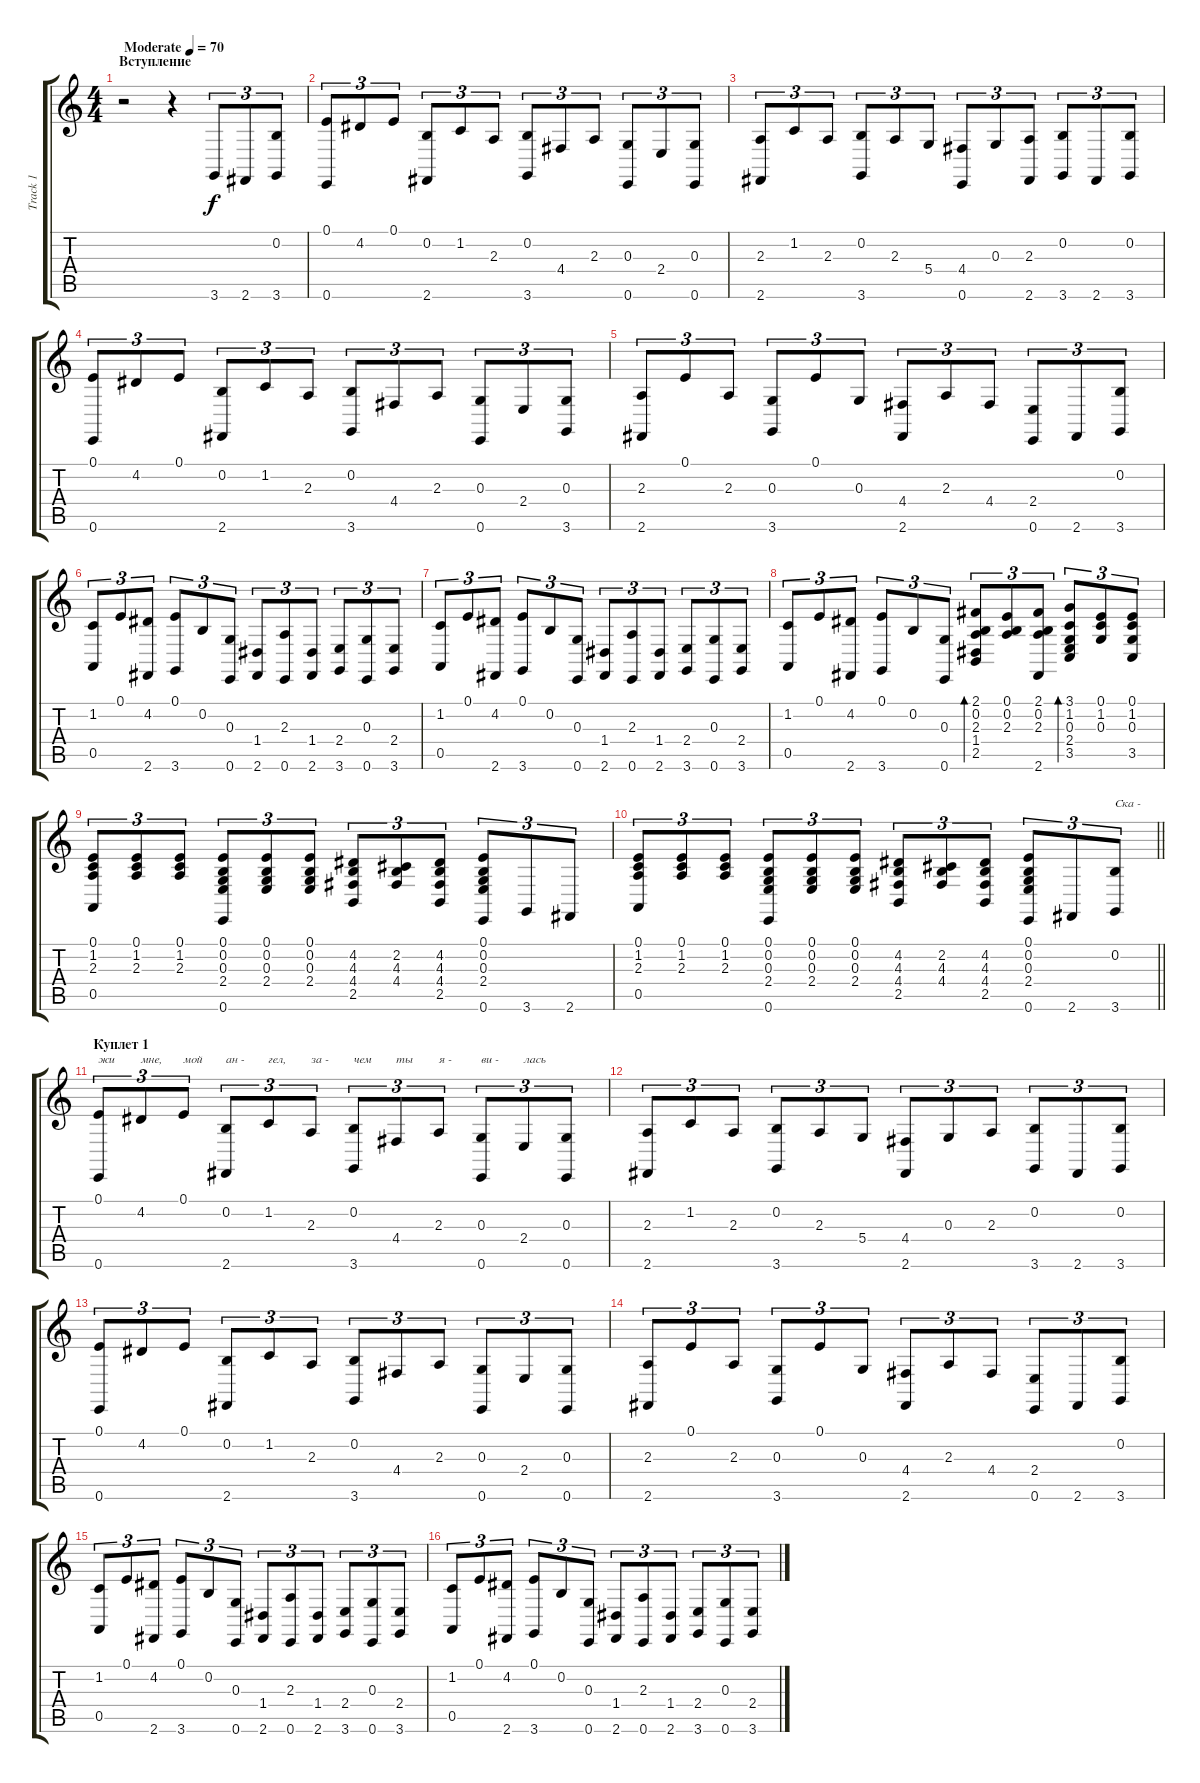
\track ("Track 1" "Track 1") {instrument acousticgrandpiano}
\staff {score tabs}
\tuning (E4 B3 G3 D3 A2 E2) {hide}
\ts (4 4)
\section ("" "Вступление")
\tempo (70 "Moderate")
\clef g2
\ks c
r.2{dy f instrument acousticgrandpiano} r.4 3.6.8{tu (3 2)} 2.6.8{tu (3 2)} (0.2 3.6).8{tu (3 2)} |
(0.1 0.6).8{tu (3 2)} 4.2.8{tu (3 2)} 0.1.8{tu (3 2)} (0.2 2.6).8{tu (3 2)} 1.2.8{tu (3 2)} 2.3.8{tu (3 2)} (0.2 3.6).8{tu (3 2)} 4.4.8{tu (3 2)} 2.3.8{tu (3 2)} (0.3 0.6).8{tu (3 2)} 2.4.8{tu (3 2)} (0.3 0.6).8{tu (3 2)} |
(2.3 2.6).8{tu (3 2)} 1.2.8{tu (3 2)} 2.3.8{tu (3 2)} (0.2 3.6).8{tu (3 2)} 2.3.8{tu (3 2)} 5.4.8{tu (3 2)} (4.4 0.6).8{tu (3 2)} 0.3.8{tu (3 2)} (2.3 2.6).8{tu (3 2)} (0.2 3.6).8{tu (3 2)} 2.6.8{tu (3 2)} (0.2 3.6).8{tu (3 2)} |
(0.1 0.6).8{tu (3 2)} 4.2.8{tu (3 2)} 0.1.8{tu (3 2)} (0.2 2.6).8{tu (3 2)} 1.2.8{tu (3 2)} 2.3.8{tu (3 2)} (0.2 3.6).8{tu (3 2)} 4.4.8{tu (3 2)} 2.3.8{tu (3 2)} (0.3 0.6).8{tu (3 2)} 2.4.8{tu (3 2)} (0.3 3.6).8{tu (3 2)} |
(2.3 2.6).8{tu (3 2)} 0.1.8{tu (3 2)} 2.3.8{tu (3 2)} (0.3 3.6).8{tu (3 2)} 0.1.8{tu (3 2)} 0.3.8{tu (3 2)} (4.4 2.6).8{tu (3 2)} 2.3.8{tu (3 2)} 4.4.8{tu (3 2)} (2.4 0.6).8{tu (3 2)} 2.6.8{tu (3 2)} (0.2 3.6).8{tu (3 2)} |
(1.2 0.5).8{tu (3 2)} 0.1.8{tu (3 2)} (4.2 2.6).8{tu (3 2)} (0.1 3.6).8{tu (3 2)} 0.2.8{tu (3 2)} (0.3 0.6).8{tu (3 2)} (1.4 2.6).8{tu (3 2)} (2.3 0.6).8{tu (3 2)} (1.4 2.6).8{tu (3 2)} (2.4 3.6).8{tu (3 2)} (0.3 0.6).8{tu (3 2)} (2.4 3.6).8{tu (3 2)} |
(1.2 0.5).8{tu (3 2)} 0.1.8{tu (3 2)} (4.2 2.6).8{tu (3 2)} (0.1 3.6).8{tu (3 2)} 0.2.8{tu (3 2)} (0.3 0.6).8{tu (3 2)} (1.4 2.6).8{tu (3 2)} (2.3 0.6).8{tu (3 2)} (1.4 2.6).8{tu (3 2)} (2.4 3.6).8{tu (3 2)} (0.3 0.6).8{tu (3 2)} (2.4 3.6).8{tu (3 2)} |
(1.2 0.5).8{tu (3 2)} 0.1.8{tu (3 2)} (4.2 2.6).8{tu (3 2)} (0.1 3.6).8{tu (3 2)} 0.2.8{tu (3 2)} (0.3 0.6).8{tu (3 2)} (2.1 0.2 2.3 1.4 2.5).8{tu (3 2) bd 480} (0.1 0.2 2.3).8{tu (3 2)} (2.1 0.2 2.3 2.6).8{tu (3 2)} (3.1 1.2 0.3 2.4 3.5).8{tu (3 2) bd 240} (0.1 1.2 0.3).8{tu (3 2)} (0.1 1.2 0.3 3.5).8{tu (3 2)} |
(0.1 1.2 2.3 0.5).8{tu (3 2)} (0.1 1.2 2.3).8{tu (3 2)} (0.1 1.2 2.3).8{tu (3 2)} (0.1 0.2 0.3 2.4 0.6).8{tu (3 2)} (0.1 0.2 0.3 2.4).8{tu (3 2)} (0.1 0.2 0.3 2.4).8{tu (3 2)} (4.2 4.3 4.4 2.5).8{tu (3 2)} (2.2 4.3 4.4).8{tu (3 2)} (4.2 4.3 4.4 2.5).8{tu (3 2)} (0.1 0.2 0.3 2.4 0.6).8{tu (3 2)} 3.6.8{tu (3 2)} 2.6.8{tu (3 2)} |
\barLineRight lightlight
(0.1 1.2 2.3 0.5).8{tu (3 2)} (0.1 1.2 2.3).8{tu (3 2)} (0.1 1.2 2.3).8{tu (3 2)} (0.1 0.2 0.3 2.4 0.6).8{tu (3 2)} (0.1 0.2 0.3 2.4).8{tu (3 2)} (0.1 0.2 0.3 2.4).8{tu (3 2)} (4.2 4.3 4.4 2.5).8{tu (3 2)} (2.2 4.3 4.4).8{tu (3 2)} (4.2 4.3 4.4 2.5).8{tu (3 2)} (0.1 0.2 0.3 2.4 0.6).8{tu (3 2)} 2.6.8{tu (3 2)} (0.2 3.6).8{tu (3 2) txt "Ска -"} |
\section ("" "Куплет 1")
(0.1 0.6).8{tu (3 2) txt "жи"} 4.2.8{tu (3 2) txt "мне,"} 0.1.8{tu (3 2) txt "мой"} (0.2 2.6).8{tu (3 2) txt "ан -"} 1.2.8{tu (3 2) txt "гел,"} 2.3.8{tu (3 2) txt "за -"} (0.2 3.6).8{tu (3 2) txt "чем"} 4.4.8{tu (3 2) txt "ты"} 2.3.8{tu (3 2) txt "я -"} (0.3 0.6).8{tu (3 2) txt "ви -"} 2.4.8{tu (3 2) txt "лась"} (0.3 0.6).8{tu (3 2)} |
(2.3 2.6).8{tu (3 2)} 1.2.8{tu (3 2)} 2.3.8{tu (3 2)} (0.2 3.6).8{tu (3 2)} 2.3.8{tu (3 2)} 5.4.8{tu (3 2)} (4.4 2.6).8{tu (3 2)} 0.3.8{tu (3 2)} 2.3.8{tu (3 2)} (0.2 3.6).8{tu (3 2)} 2.6.8{tu (3 2)} (0.2 3.6).8{tu (3 2)} |
(0.1 0.6).8{tu (3 2)} 4.2.8{tu (3 2)} 0.1.8{tu (3 2)} (0.2 2.6).8{tu (3 2)} 1.2.8{tu (3 2)} 2.3.8{tu (3 2)} (0.2 3.6).8{tu (3 2)} 4.4.8{tu (3 2)} 2.3.8{tu (3 2)} (0.3 0.6).8{tu (3 2)} 2.4.8{tu (3 2)} (0.3 0.6).8{tu (3 2)} |
(2.3 2.6).8{tu (3 2)} 0.1.8{tu (3 2)} 2.3.8{tu (3 2)} (0.3 3.6).8{tu (3 2)} 0.1.8{tu (3 2)} 0.3.8{tu (3 2)} (4.4 2.6).8{tu (3 2)} 2.3.8{tu (3 2)} 4.4.8{tu (3 2)} (2.4 0.6).8{tu (3 2)} 2.6.8{tu (3 2)} (0.2 3.6).8{tu (3 2)} |
(1.2 0.5).8{tu (3 2)} 0.1.8{tu (3 2)} (4.2 2.6).8{tu (3 2)} (0.1 3.6).8{tu (3 2)} 0.2.8{tu (3 2)} (0.3 0.6).8{tu (3 2)} (1.4 2.6).8{tu (3 2)} (2.3 0.6).8{tu (3 2)} (1.4 2.6).8{tu (3 2)} (2.4 3.6).8{tu (3 2)} (0.3 0.6).8{tu (3 2)} (2.4 3.6).8{tu (3 2)} |
(1.2 0.5).8{tu (3 2)} 0.1.8{tu (3 2)} (4.2 2.6).8{tu (3 2)} (0.1 3.6).8{tu (3 2)} 0.2.8{tu (3 2)} (0.3 0.6).8{tu (3 2)} (1.4 2.6).8{tu (3 2)} (2.3 0.6).8{tu (3 2)} (1.4 2.6).8{tu (3 2)} (2.4 3.6).8{tu (3 2)} (0.3 0.6).8{tu (3 2)} (2.4 3.6).8{tu (3 2)}
